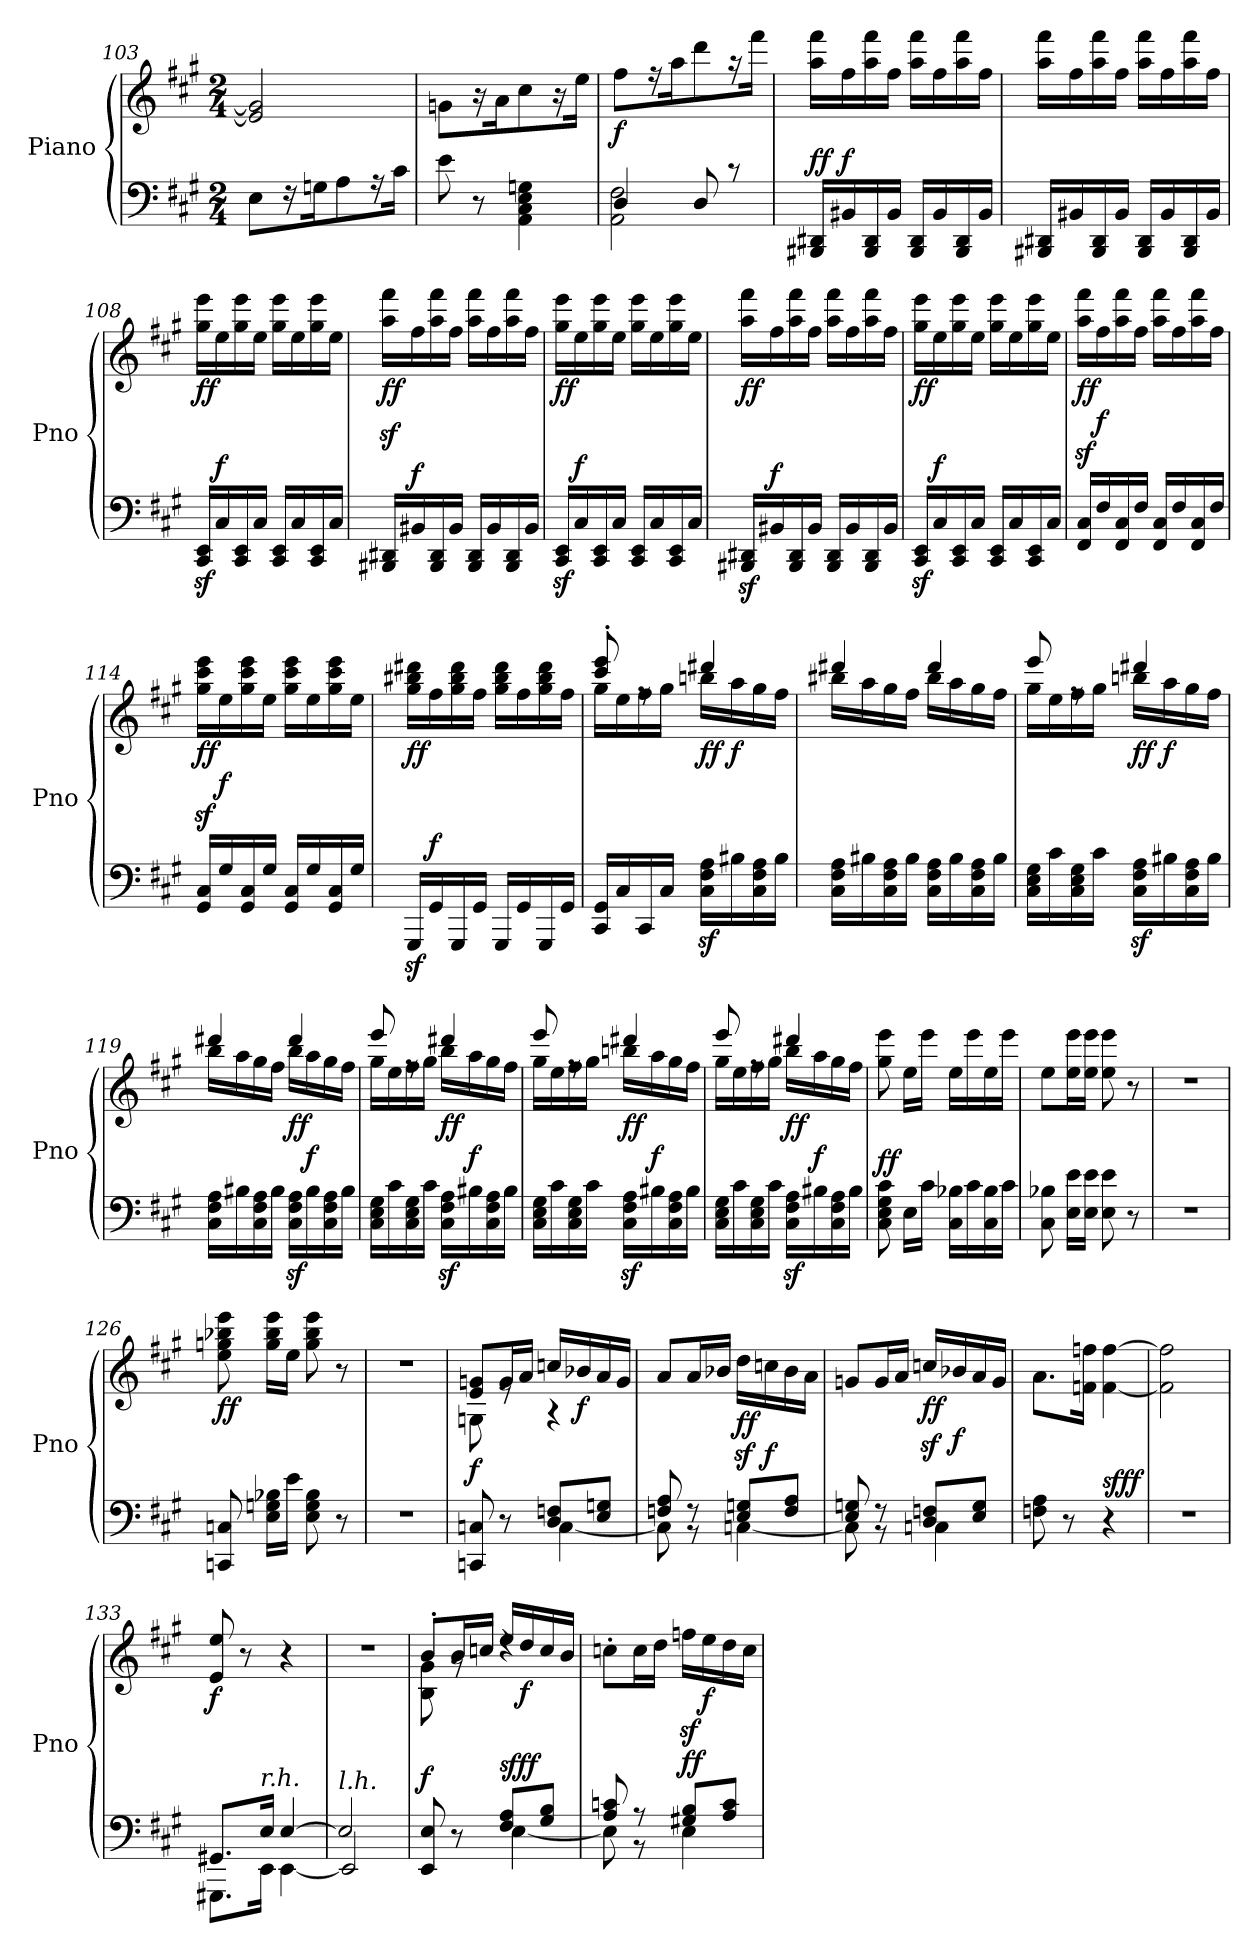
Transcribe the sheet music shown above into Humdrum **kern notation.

**kern	**kern	**dynam
*part1	*part1	*part1
*staff2	*staff1	*staff1/2
*I"Piano	*	*
*I'Pno	*	*
*clefF4	*clefG2	*
*k[f#c#g#]	*k[f#c#g#]	*
*M2/4	*M2/4	*
=103	=103	=103
8E\L	2e/] 2g/]	.
16rF	.	.
16Gn\K	.	.
8A\	.	.
16rA	.	.
16c#\Jk	.	.
=104	=104	=104
8e\	8gn\L	.
8r	16r	.
.	16a\K	.
4AA\ 4C#\ 4E\ 4Gn\	8cc#\	.
.	16r	.
.	16ee\Jk	.
=105	=105	=105
*^	*	*
!	!	!	!LO:DY:b
4D/	2AA\ 2F#\	8ff#\L	f
.	.	16rff	.
.	.	16aa\K	.
8D/	.	8ddd\	.
8r	.	16raa	.
.	.	16fff#\Jk	.
*v	*v	*	*
!!LO:PB:g=z
=106	=106	=106
!	!	!LO:DY:a=2
16BBB#X/ 16DD#X/LL	16aa\ 16fff#\LL	ff
!	!	!LO:DY:a=2
16BB#X/	16ff#\	f
16BBB#/ 16DD#/	16aa\ 16fff#\	.
16BB#/JJ	16ff#\JJ	.
16BBB#/ 16DD#/LL	16aa\ 16fff#\LL	.
16BB#/	16ff#\	.
16BBB#/ 16DD#/	16aa\ 16fff#\	.
16BB#/JJ	16ff#\JJ	.
=107	=107	=107
16BBB#X/ 16DD#X/LL	16aa\ 16fff#\LL	.
16BB#X/	16ff#\	.
16BBB#/ 16DD#/	16aa\ 16fff#\	.
16BB#/JJ	16ff#\JJ	.
16BBB#/ 16DD#/LL	16aa\ 16fff#\LL	.
16BB#/	16ff#\	.
16BBB#/ 16DD#/	16aa\ 16fff#\	.
16BB#/JJ	16ff#\JJ	.
=108	=108	=108
!	!	!LO:DY:b
16CC#/z> 16EE/z>LL	16gg#\ 16eee\LL	ff
!	!	!LO:DY:a=2
16C#/	16ee\	f
16CC#/ 16EE/	16gg#\ 16eee\	.
16C#/JJ	16ee\JJ	.
16CC#/ 16EE/LL	16gg#\ 16eee\LL	.
16C#/	16ee\	.
16CC#/ 16EE/	16gg#\ 16eee\	.
16C#/JJ	16ee\JJ	.
=109	=109	=109
!	!	!LO:DY:b
16BBB#X/ 16DD#X/LL	16aa\z< 16fff#\z<LL	ff
!	!	!LO:DY:a=2
16BB#X/	16ff#\	f
16BBB#/ 16DD#/	16aa\ 16fff#\	.
16BB#/JJ	16ff#\JJ	.
16BBB#/ 16DD#/LL	16aa\ 16fff#\LL	.
16BB#/	16ff#\	.
16BBB#/ 16DD#/	16aa\ 16fff#\	.
16BB#/JJ	16ff#\JJ	.
=110	=110	=110
!	!	!LO:DY:b
16CC#/z> 16EE/z>LL	16gg#\ 16eee\LL	ff
!	!	!LO:DY:a=2
16C#/	16ee\	f
16CC#/ 16EE/	16gg#\ 16eee\	.
16C#/JJ	16ee\JJ	.
16CC#/ 16EE/LL	16gg#\ 16eee\LL	.
16C#/	16ee\	.
16CC#/ 16EE/	16gg#\ 16eee\	.
16C#/JJ	16ee\JJ	.
!!LO:LB:g=z
=111	=111	=111
!	!	!LO:DY:b
16BBB#X/z> 16DD#X/z>LL	16aa\ 16fff#\LL	ff
!	!	!LO:DY:a=2
16BB#X/	16ff#\	f
16BBB#/ 16DD#/	16aa\ 16fff#\	.
16BB#/JJ	16ff#\JJ	.
16BBB#/ 16DD#/LL	16aa\ 16fff#\LL	.
16BB#/	16ff#\	.
16BBB#/ 16DD#/	16aa\ 16fff#\	.
16BB#/JJ	16ff#\JJ	.
=112	=112	=112
!	!	!LO:DY:b
16CC#/z> 16EE/z>LL	16gg#\ 16eee\LL	ff
!	!	!LO:DY:a=2
16C#/	16ee\	f
16CC#/ 16EE/	16gg#\ 16eee\	.
16C#/JJ	16ee\JJ	.
16CC#/ 16EE/LL	16gg#\ 16eee\LL	.
16C#/	16ee\	.
16CC#/ 16EE/	16gg#\ 16eee\	.
16C#/JJ	16ee\JJ	.
=113	=113	=113
!	!	!LO:DY:b
16FF#/ 16C#/LL	16aa\z< 16fff#\z<LL	ff
!	!	!LO:DY:b
16F#/	16ff#\	f
16FF#/ 16C#/	16aa\ 16fff#\	.
16F#/JJ	16ff#\JJ	.
16FF#/ 16C#/LL	16aa\ 16fff#\LL	.
16F#/	16ff#\	.
16FF#/ 16C#/	16aa\ 16fff#\	.
16F#/JJ	16ff#\JJ	.
=114	=114	=114
!	!	!LO:DY:b
16GG#/ 16C#/LL	16gg#\z< 16ccc#\z< 16eee\z<LL	ff
!	!	!LO:DY:b
16G#/	16ee\	f
16GG#/ 16C#/	16gg#\ 16ccc#\ 16eee\	.
16G#/JJ	16ee\JJ	.
16GG#/ 16C#/LL	16gg#\ 16ccc#\ 16eee\LL	.
16G#/	16ee\	.
16GG#/ 16C#/	16gg#\ 16ccc#\ 16eee\	.
16G#/JJ	16ee\JJ	.
=115	=115	=115
!	!	!LO:DY:b
16GGG#z>/LL	16gg#\ 16bb#X\ 16ddd#X\LL	ff
!	!	!LO:DY:a=2
16GG#/	16ff#\	f
16GGG#/	16gg#\ 16bb#\ 16ddd#\	.
16GG#/JJ	16ff#\JJ	.
16GGG#/LL	16gg#\ 16bb#\ 16ddd#\LL	.
16GG#/	16ff#\	.
16GGG#/	16gg#\ 16bb#\ 16ddd#\	.
16GG#/JJ	16ff#\JJ	.
!!LO:LB:g=z
=116	=116	=116
*	*^	*
16CC#/ 16GG#/LL	8ccc#/' 8eee/'	16gg#\LL	.
16C#/	.	16ee\	.
16CC#/	8rff	16ff#\	.
16C#/JJ	.	16gg#\JJ	.
!	!	!	!LO:DY:b
16C#\z> 16F#\z> 16A\z>LL	4ddd#X/	16bbn\LL	ff
!	!	!	!LO:DY:b
16B#X\	.	16aa\	f
16C#\ 16F#\ 16A\	.	16gg#\	.
16B#\JJ	.	16ff#\JJ	.
=117	=117	=117	=117
16C#\ 16F#\ 16A\LL	4ddd#X/	16bb#X\LL	.
16B#X\	.	16aa\	.
16C#\ 16F#\ 16A\	.	16gg#\	.
16B#\JJ	.	16ff#\JJ	.
16C#\ 16F#\ 16A\LL	4ddd#/	16bb#\LL	.
16B#\	.	16aa\	.
16C#\ 16F#\ 16A\	.	16gg#\	.
16B#\JJ	.	16ff#\JJ	.
=118	=118	=118	=118
16C#\ 16E\ 16G#\LL	8eee/	16gg#\LL	.
16c#\	.	16ee\	.
16C#\ 16E\ 16G#\	8rff	16ff#\	.
16c#\JJ	.	16gg#\JJ	.
!	!	!	!LO:DY:b
16C#\z> 16F#\z> 16A\z>LL	4ddd#X/	16bbn\LL	ff
!	!	!	!LO:DY:b
16B#X\	.	16aa\	f
16C#\ 16F#\ 16A\	.	16gg#\	.
16B#\JJ	.	16ff#\JJ	.
=119	=119	=119	=119
16C#\ 16F#\ 16A\LL	4ddd#X/	16bb\LL	.
16B#X\	.	16aa\	.
16C#\ 16F#\ 16A\	.	16gg#\	.
16B#\JJ	.	16ff#\JJ	.
!	!	!	!LO:DY:b
16C#\z> 16F#\z> 16A\z>LL	4ddd#/	16bb\LL	ff
!	!	!	!LO:DY:b
16B#\	.	16aa\	f
16C#\ 16F#\ 16A\	.	16gg#\	.
16B#\JJ	.	16ff#\JJ	.
=120	=120	=120	=120
16C#\ 16E\ 16G#\LL	8eee/	16gg#\LL	.
16c#\	.	16ee\	.
16C#\ 16E\ 16G#\	8rff	16ff#\	.
16c#\JJ	.	16gg#\JJ	.
!	!	!	!LO:DY:b
16C#\z> 16F#\z> 16A\z>LL	4ddd#X/	16bb\LL	ff
!	!	!	!LO:DY:b
16B#X\	.	16aa\	f
16C#\ 16F#\ 16A\	.	16gg#\	.
16B#\JJ	.	16ff#\JJ	.
!!LO:LB:g=z	!!
=121	=121	=121	=121
16C#\ 16E\ 16G#\LL	8eee/	16gg#\LL	.
16c#\	.	16ee\	.
16C#\ 16E\ 16G#\	8rff	16ff#\	.
16c#\JJ	.	16gg#\JJ	.
!	!	!	!LO:DY:b
16C#\z> 16F#\z> 16A\z>LL	4ddd#X/	16bbn\LL	ff
!	!	!	!LO:DY:a=2
16B#X\	.	16aa\	f
16C#\ 16F#\ 16A\	.	16gg#\	.
16B#\JJ	.	16ff#\JJ	.
=122	=122	=122	=122
16C#\ 16E\ 16G#\LL	8eee/	16gg#\LL	.
16c#\	.	16ee\	.
16C#\ 16E\ 16G#\	8rff	16ff#\	.
16c#\JJ	.	16gg#\JJ	.
!	!	!	!LO:DY:b
16C#\z> 16F#\z> 16A\z>LL	4ddd#X/	16bb\LL	ff
!	!	!	!LO:DY:b
16B#X\	.	16aa\	f
16C#\ 16F#\ 16A\	.	16gg#\	.
16B#\JJ	.	16ff#\JJ	.
=123	=123	=123	=123
!	!	!	!LO:DY:a=2
*	*v	*v	*
8C#\ 8E\ 8G#\ 8c#\	8gg#\ 8eee\	ff
16E\LL	16ee\LL	.
16c#\JJ	16eee\JJ	.
16C#\ 16B-X\LL	16ee\LL	.
16c#\	16eee\	.
16C#\ 16B-\	16ee\	.
16c#\JJ	16eee\JJ	.
=124	=124	=124
8C#\ 8B-X\	8ee\L	.
16E\ 16e\LL	16ee\ 16eee\L	.
16E\ 16e\JJ	16ee\ 16eee\JJ	.
8E\ 8e\	8ee\ 8eee\	.
8r	8r	.
=125	=125	=125
2r	2r	.
=126	=126	=126
!	!	!LO:DY:b
8CCn/ 8Cn/	8ee\ 8ggn\ 8bb-X\ 8eee\	ff
16E\ 16Gn\ 16B-X\LL	16gg\ 16bb-\ 16eee\LL	.
16e\JJ	16ee\JJ	.
8E\ 8G\ 8B-\	8gg\ 8bb-\ 8eee\	.
8r	8r	.
=127	=127	=127
2r	2r	.
!!LO:LB:g=z
=128	=128	=128
*^	*^	*
!	!	!	!	!LO:DY:a=2
8CCn/ 8Cn/	4ryy	8e/ 8gn/L	8Gn\	f
8r	.	16g/L	8re	.
.	.	16a/JJ	.	.
!	!	!	!	!LO:DY:b
!	!	!	!	!LO:DY:n=1:b
8D/ 8Fn/L	[4C\	16ccn/LL	4r	ff sf
!	!	!	!	!LO:DY:n=2:b
.	.	16b-X/	.	f
8E/ 8Gn/J	.	16a/	.	.
.	.	16g/JJ	.	.
*	*	*v	*v	*
=129	=129	=129	=129
8Fn/ 8A/	8C\]	8a/L	.
8r	8r	16a/L	.
.	.	16b-X/JJ	.
!	!	!	!LO:DY:b
8E/ 8Gn/L	[4Cn\	16ddz<\LL	ff
!	!	!	!LO:DY:b
.	.	16ccn\	f
8F/ 8A/J	.	16b-\	.
.	.	16a\JJ	.
=130	=130	=130	=130
8E/ 8Gn/	8C\]	8gn/L	.
8r	8r	16g/L	.
.	.	16a/JJ	.
!	!	!	!LO:DY:b
8D/ 8Fn/L	4Cn\	16ccnz</LL	ff
!	!	!	!LO:DY:b
.	.	16b-X/	f
8E/ 8G/J	.	16a/	.
.	.	16g/JJ	.
*v	*v	*	*
=131	=131	=131
8Fn\ 8A\	8.a\L	.
8r	.	.
.	16fn\ 16ffn\Jk	.
!	!	!LO:DY:a=2
!	!	!LO:DY:n=1:b
4r	[4f\ [4ff\	sf ff
=132	=132	=132
2r	2f\] 2ff\]	.
=133	=133	=133
*^	*	*
!	!	!	!LO:DY:b
8.GG#X/L	8.GGG#X\L	8e/ 8ee/	f
.	.	8r	.
!LO:TX:a:i:t=r.h.	!	!	!
16E/Jk	16EE\Jk	.	.
!	!	!	!LO:DY:b=2
!	!	!	!LO:DY:n=1:a=2
[4E/	[4EE\	4r	ff sf
=134	=134	=134	=134
!LO:TX:a:i:t=l.h.	!	!	!
2E/]	2EE/]	2r	.
=135	=135	=135	=135
*	*	*^	*
!	!	!	!	!LO:DY:a=2
8EE/ 8E/	4ryy	8b'/L	8B\ 8g#\	f
8r	.	16b/L	8rg	.
.	.	16ccn/JJ	.	.
!	!	!	!	!LO:DY:a=2
!	!	!	!	!LO:DY:n=1:b
8F#/ 8A/L	[4E\	16ee/LL	4rdd	sf ff
!	!	!	!	!LO:DY:n=2:b
.	.	16dd/	.	f
8G#/ 8B/J	.	16cc/	.	.
.	.	16b/JJ	.	.
*	*	*v	*v	*
!!LO:LB:g=z
=136	=136	=136	=136
8A/ 8cn/	8E\]	8ccn'\L	.
8r	8r	16cc\L	.
.	.	16dd\JJ	.
!	!	!	!LO:DY:a=2
8G#X/ 8B/L	4E\	16ffnz<\LL	ff
!	!	!	!LO:DY:b
.	.	16ee\	f
8A/ 8c/J	.	16dd\	.
.	.	16cc\JJ	.
*v	*v	*	*
=	=	=
*-	*-	*-
